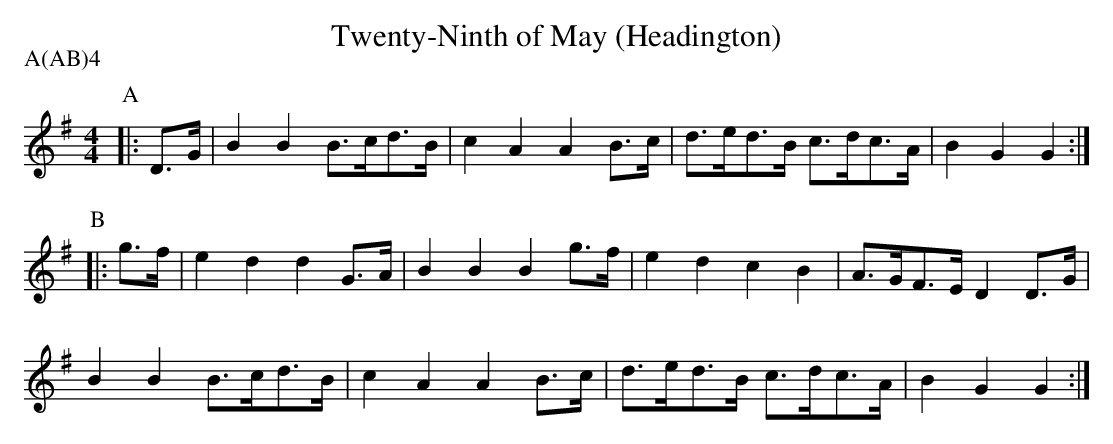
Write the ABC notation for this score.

X:1
T:Twenty-Ninth of May (Headington)
L:1/8
M:4/4
P:A(AB)4
K:G
P:A
|:D>G|B2B2 B>cd>B|c2A2 A2B>c|d>ed>B c>dc>A|B2G2 G2 :|
P:B
|:g>f|e2d2 d2G>A|B2B2 B2g>f|e2d2 c2B2|A>GF>E D2D>G|
B2B2 B>cd>B|c2A2 A2B>c|d>ed>B c>dc>A|B2G2 G2 :|
